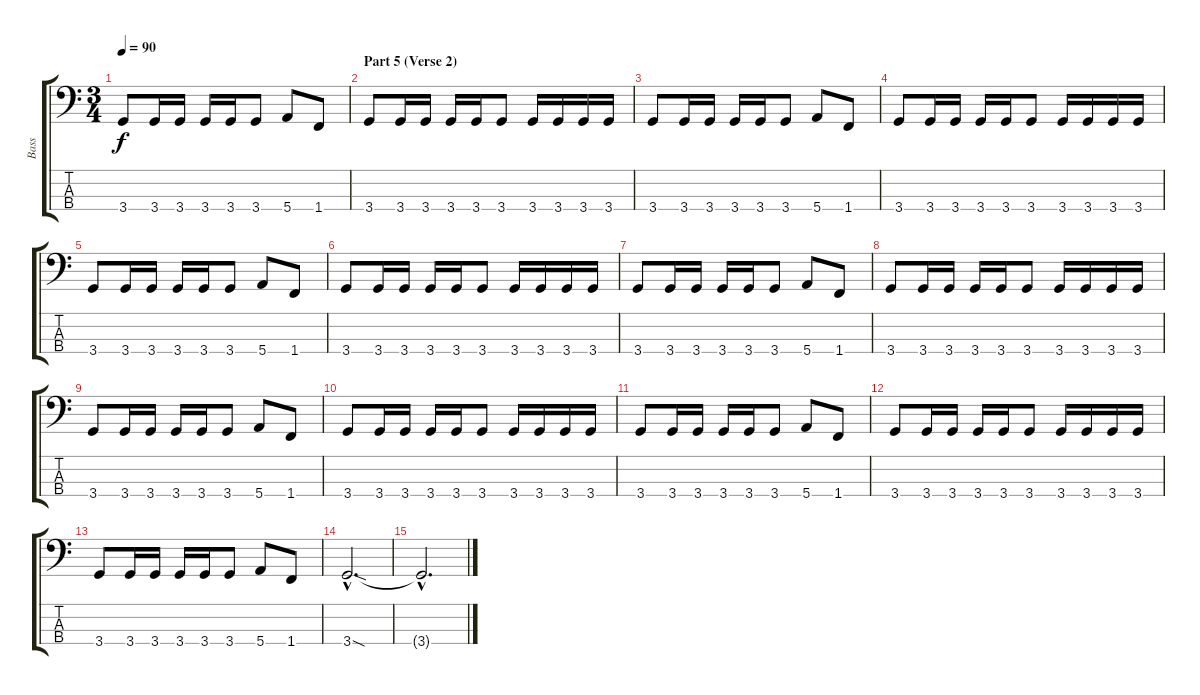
\track ("Bass" "Bass") {instrument electricbassfinger}
\staff {score tabs}
\tuning (G2 D2 A1 E1) {hide}
\ts (3 4)
\tempo 90
\clef f4
\ks c
3.4.8{dy f} 3.4.16 3.4.16 3.4.16 3.4.16 3.4.8 5.4.8 1.4.8 |
\section ("" "Part 5 (Verse 2)")
3.4.8 3.4.16 3.4.16 3.4.16 3.4.16 3.4.8 3.4.16 3.4.16 3.4.16 3.4.16 |
3.4.8 3.4.16 3.4.16 3.4.16 3.4.16 3.4.8 5.4.8 1.4.8 |
3.4.8 3.4.16 3.4.16 3.4.16 3.4.16 3.4.8 3.4.16 3.4.16 3.4.16 3.4.16 |
3.4.8 3.4.16 3.4.16 3.4.16 3.4.16 3.4.8 5.4.8 1.4.8 |
3.4.8 3.4.16 3.4.16 3.4.16 3.4.16 3.4.8 3.4.16 3.4.16 3.4.16 3.4.16 |
3.4.8 3.4.16 3.4.16 3.4.16 3.4.16 3.4.8 5.4.8 1.4.8 |
3.4.8 3.4.16 3.4.16 3.4.16 3.4.16 3.4.8 3.4.16 3.4.16 3.4.16 3.4.16 |
3.4.8 3.4.16 3.4.16 3.4.16 3.4.16 3.4.8 5.4.8 1.4.8 |
3.4.8 3.4.16 3.4.16 3.4.16 3.4.16 3.4.8 3.4.16 3.4.16 3.4.16 3.4.16 |
3.4.8 3.4.16 3.4.16 3.4.16 3.4.16 3.4.8 5.4.8 1.4.8 |
3.4.8 3.4.16 3.4.16 3.4.16 3.4.16 3.4.8 3.4.16 3.4.16 3.4.16 3.4.16 |
3.4.8 3.4.16 3.4.16 3.4.16 3.4.16 3.4.8 5.4.8 1.4.8 |
3.4{sod hac}.2{d} |
3.4{hac t}.2{d}
